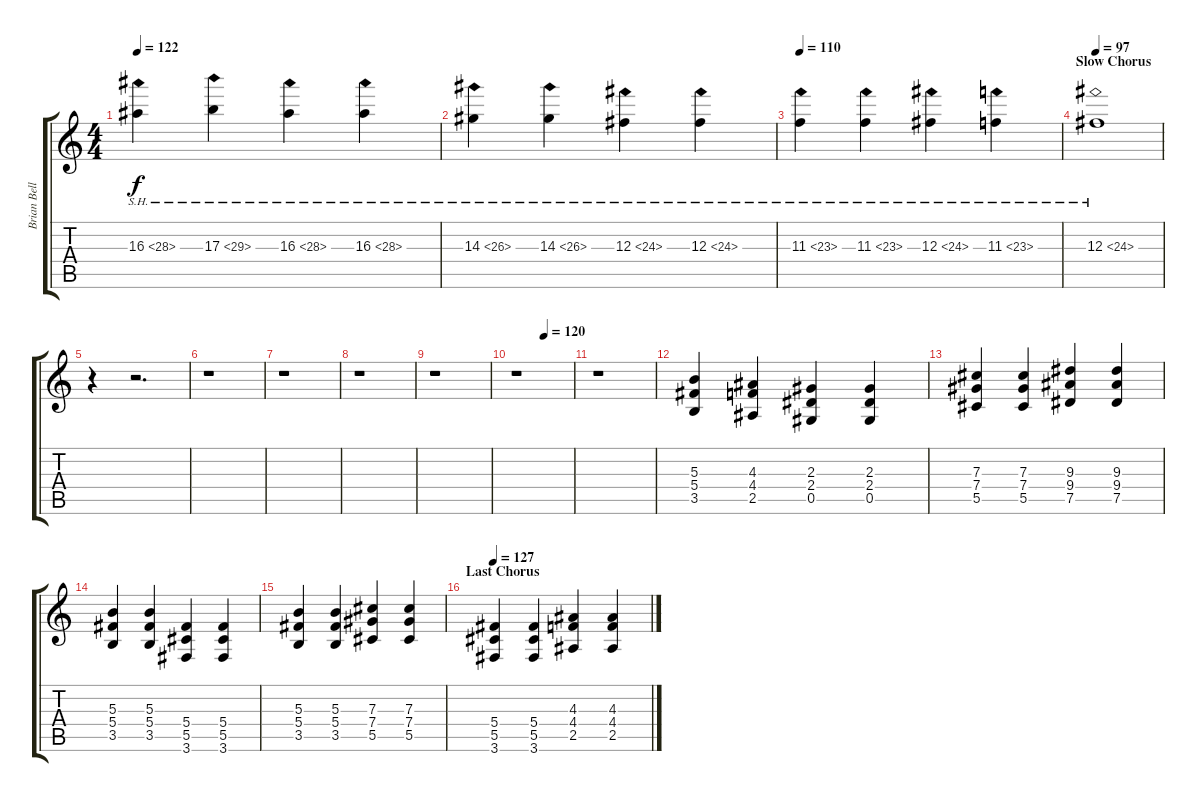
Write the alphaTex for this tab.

\track ("Brian Bell" "Brian Bell") {instrument overdrivenguitar}
\staff {score tabs}
\tuning (Eb4 Bb3 Gb3 Db3 Ab2 Eb2) {hide}
\ts (4 4)
\tempo 122
\clef g2
\ks c
16.3{sh 12}.4{dy f} 17.3{sh 12}.4 16.3{sh 12}.4 16.3{sh 12}.4 |
14.3{sh 12}.4 14.3{sh 12}.4 12.3{sh 12}.4 12.3{sh 12}.4 |
\tempo 110
11.3{sh 12}.4 11.3{sh 12}.4 12.3{sh 12}.4 11.3{sh 12}.4 |
\section ("" "Slow Chorus")
\tempo 97
12.3{sh 12}.1 |
r.4 r.2{d} |
r.1 |
r.1 |
r.1 |
r.1 |
\tempo (120 0.5)
r.1 |
r.1 |
(5.3 5.4 3.5).4{volume 16 balance 16} (4.3 4.4 2.5).4 (2.3 2.4 0.5).4 (2.3 2.4 0.5).4 |
(7.3 7.4 5.5).4 (7.3 7.4 5.5).4 (9.3 9.4 7.5).4 (9.3 9.4 7.5).4 |
(5.3 5.4 3.5).4 (5.3 5.4 3.5).4 (5.4 5.5 3.6).4 (5.4 5.5 3.6).4 |
(5.3 5.4 3.5).4 (5.3 5.4 3.5).4 (7.3 7.4 5.5).4 (7.3 7.4 5.5).4 |
\section ("" "Last Chorus")
\tempo 127
(5.4 5.5 3.6).4{volume 16 balance 16} (5.4 5.5 3.6).4 (4.3 4.4 2.5).4 (4.3 4.4 2.5).4
